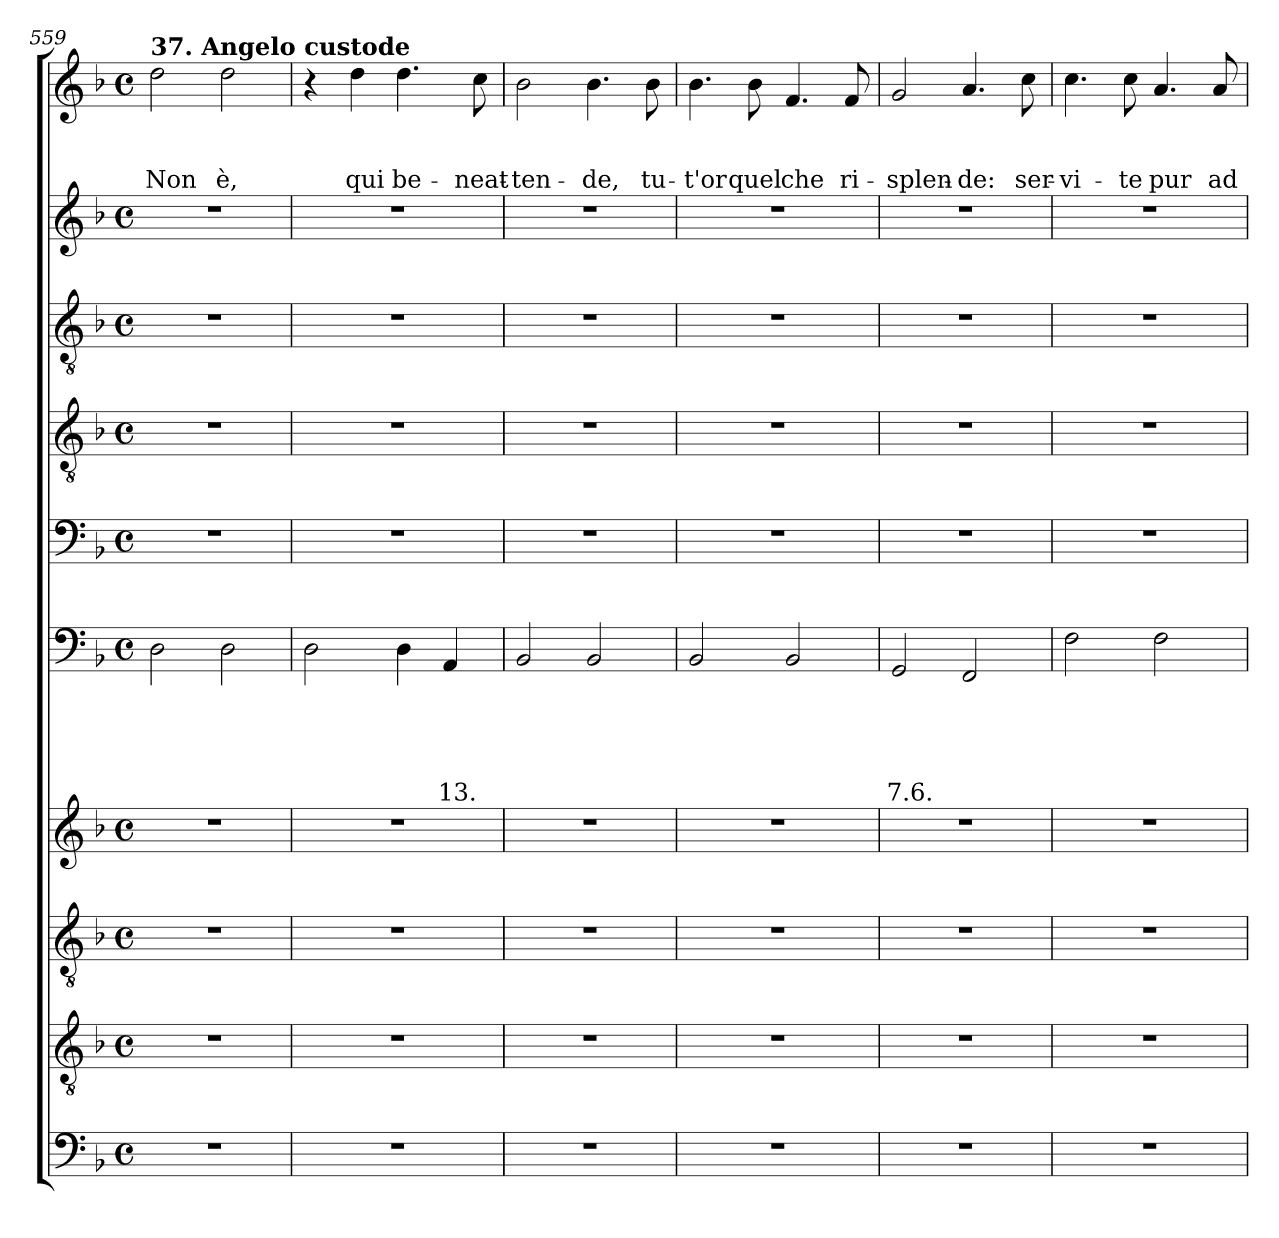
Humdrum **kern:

**kern	**kern	**kern	**kern	**kern	**text	**text	**text	**text	**text	**kern	**kern	**kern	**kern	**kern	**text	**text	**text
*part10	*part9	*part8	*part7	*part6	*part6	*part6	*part6	*part6	*part6	*part5	*part4	*part3	*part2	*part1	*part1	*part1	*part1
*staff10	*staff9	*staff8	*staff7	*staff6	*staff6	*staff6	*staff6	*staff6	*staff6	*staff5	*staff4	*staff3	*staff2	*staff1	*staff1	*staff1	*staff1
!!LO:LB:g=z
*clefF4	*clefGv2	*clefGv2	*clefG2	*clefF4	*	*	*	*	*	*clefF4	*clefGv2	*clefGv2	*clefG2	*clefG2	*	*	*
*k[b-]	*k[b-]	*k[b-]	*k[b-]	*k[b-]	*	*	*	*	*	*k[b-]	*k[b-]	*k[b-]	*k[b-]	*k[b-]	*	*	*
*F:	*F:	*F:	*F:	*F:	*	*	*	*	*	*F:	*F:	*F:	*F:	*F:	*	*	*
*M4/4	*M4/4	*M4/4	*M4/4	*M4/4	*	*	*	*	*	*M4/4	*M4/4	*M4/4	*M4/4	*M4/4	*	*	*
*met(c)	*met(c)	*met(c)	*met(c)	*met(c)	*	*	*	*	*	*met(c)	*met(c)	*met(c)	*met(c)	*met(c)	*	*	*
=559	=559	=559	=559	=559	=559	=559	=559	=559	=559	=559	=559	=559	=559	=559	=559	=559	=559
!	!	!	!	!	!	!	!	!	!	!	!	!	!	!LO:TX:a:B:t=37. Angelo custode	!	!	!
1r	1r	1r	1r	2D\	.	.	.	.	.	1r	1r	1r	1r	2dd\	.	.	Non
.	.	.	.	2D\	.	.	.	.	.	.	.	.	.	2dd\	.	.	è,
=560	=560	=560	=560	=560	=560	=560	=560	=560	=560	=560	=560	=560	=560	=560	=560	=560	=560
1r	1r	1r	1r	2D\	.	.	.	.	.	1r	1r	1r	1r	4r	.	.	.
.	.	.	.	.	.	.	.	.	.	.	.	.	.	4dd\	.	.	qui
.	.	.	.	4D\	.	.	.	.	.	.	.	.	.	4.dd\	.	.	be-
.	.	.	.	4AA/	.	.	.	.	13.	.	.	.	.	.	.	.	.
.	.	.	.	.	.	.	.	.	.	.	.	.	.	8cc\	.	.	-neat-
=561	=561	=561	=561	=561	=561	=561	=561	=561	=561	=561	=561	=561	=561	=561	=561	=561	=561
1r	1r	1r	1r	2BB-/	.	.	.	.	.	1r	1r	1r	1r	2b-\	.	.	-ten-
.	.	.	.	2BB-/	.	.	.	.	.	.	.	.	.	4.b-\	.	.	-de,
.	.	.	.	.	.	.	.	.	.	.	.	.	.	8b-\	.	.	tu-
=562	=562	=562	=562	=562	=562	=562	=562	=562	=562	=562	=562	=562	=562	=562	=562	=562	=562
1r	1r	1r	1r	2BB-/	.	.	.	.	.	1r	1r	1r	1r	4.b-\	.	.	-t'or
.	.	.	.	.	.	.	.	.	.	.	.	.	.	8b-\	.	.	quel
.	.	.	.	2BB-/	.	.	.	.	.	.	.	.	.	4.f/	.	.	che
.	.	.	.	.	.	.	.	.	.	.	.	.	.	8f/	.	.	ri-
=563	=563	=563	=563	=563	=563	=563	=563	=563	=563	=563	=563	=563	=563	=563	=563	=563	=563
1r	1r	1r	1r	2GG/	.	.	.	.	7.6.	1r	1r	1r	1r	2g/	.	.	-splen-
.	.	.	.	2FF/	.	.	.	.	.	.	.	.	.	4.a/	.	.	-de:
.	.	.	.	.	.	.	.	.	.	.	.	.	.	8cc\	.	.	ser-
=564	=564	=564	=564	=564	=564	=564	=564	=564	=564	=564	=564	=564	=564	=564	=564	=564	=564
1r	1r	1r	1r	2F\	.	.	.	.	.	1r	1r	1r	1r	4.cc\	.	.	-vi-
.	.	.	.	.	.	.	.	.	.	.	.	.	.	8cc\	.	.	-te
.	.	.	.	2F\	.	.	.	.	.	.	.	.	.	4.a/	.	.	pur
.	.	.	.	.	.	.	.	.	.	.	.	.	.	8a/	.	.	ad
=	=	=	=	=	=	=	=	=	=	=	=	=	=	=	=	=	=
*-	*-	*-	*-	*-	*-	*-	*-	*-	*-	*-	*-	*-	*-	*-	*-	*-	*-
